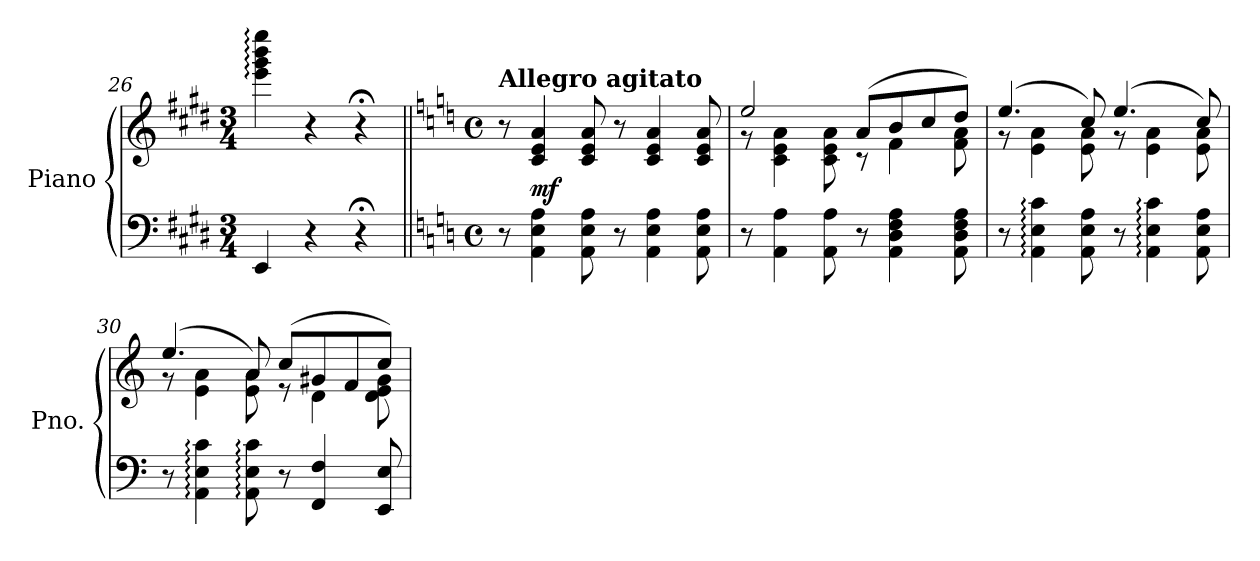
**kern	**kern	**dynam
*part1	*part1	*part1
*staff2	*staff1	*staff1/2
*I"Piano	*	*
*I'Pno.	*	*
*clefF4	*clefG2	*
*k[f#c#g#d#]	*k[f#c#g#d#]	*
*M3/4	*M3/4	*
=26	=26	=26
4EE/	4eee\: 4ggg#\: 4bbb\: 4eeee\:	.
4r	4r	.
4r;<	4r;<	.
!!LO:LB:g=z
=27||	=27||	=27||
*k[]	*k[]	*
*M4/4	*M4/4	*
*met(c)	*met(c)	*
!	!LO:TX:a:B:t=Allegro agitato	!
8r	8r	.
!	!	!LO:DY:a=2
4AA\ 4E\ 4A\	4c/ 4e/ 4a/	mf
8AA\ 8E\ 8A\	8c/ 8e/ 8a/	.
8r	8r	.
4AA\ 4E\ 4A\	4c/ 4e/ 4a/	.
8AA\ 8E\ 8A\	8c/ 8e/ 8a/	.
=28	=28	=28
*	*^	*
8r	2ee/	8r	.
4AA\ 4A\	.	4c\ 4e\ 4a\	.
8AA\ 8A\	.	8c\ 8e\ 8a\	.
8r	(>8a/L	8r	.
4AA\ 4D\ 4F\ 4A\	8b/	4f\	.
.	8cc/	.	.
8AA\ 8D\ 8F\ 8A\	8dd/J)	8f\ 8a\	.
=29	=29	=29	=29
8r	(>4.ee/	8r	.
4AA\: 4E\: 4c\:	.	4e\ 4a\	.
8AA\ 8E\ 8A\	8cc/)	8e\ 8a\	.
8r	(>4.ee/	8r	.
4AA\: 4E\: 4c\:	.	4e\ 4a\	.
8AA\ 8E\ 8A\	8cc/)	8e\ 8a\	.
=30	=30	=30	=30
8r	(>4.ee/	8r	.
4AA\: 4E\: 4c\:	.	4e\ 4a\	.
8AA\: 8E\: 8c\:	8a/)	8e\ 8a\	.
8r	(>8cc/L	8r	.
4FF/ 4F/	8g#X/	4d\	.
.	8f/	.	.
8EE/ 8E/	8cc/J)	8d\ 8e\ 8g#\	.
*	*v	*v	*
=	=	=
*-	*-	*-
